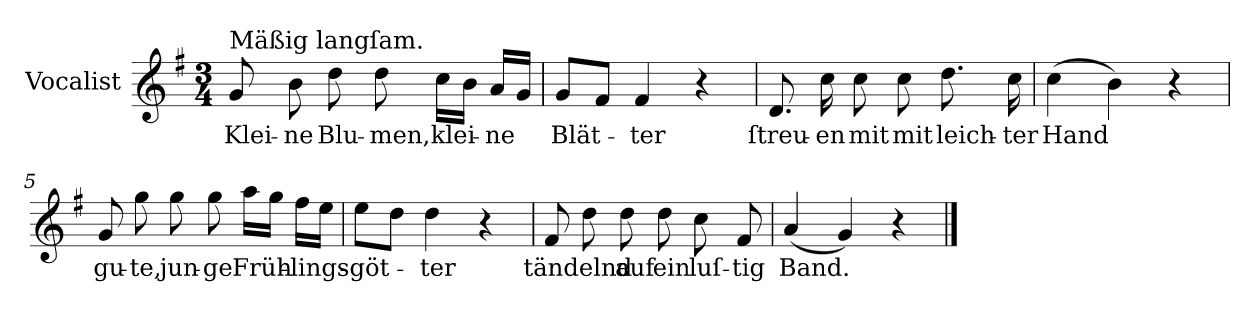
**kern	**text
*part1	*part1
*staff1	*staff1
*I"Vocalist	*
*clefG2	*
*k[f#]	*
*G:	*
*M3/4	*
=1	=1
!LO:TX:a:t=Mäßig langſam.	!
8g	Klei-
8b	-ne
8dd	Blu-
8dd	-men,
16ccLL	klei-
16bJJ	.
16aLL	-ne
16gJJ	.
=2	=2
8gL	Blät-
8f#J	.
4f#	-ter
4r	.
=3	=3
8.d	ſtreu-
16cc	-en
8cc	mit
8cc	mit
8.dd	leich-
16cc	-ter
=4	=4
(4cc	Hand
4b)	.
4r	.
=5	=5
8g	gu-
8gg	-te,
8gg	jun-
8gg	-ge
16aaLL	Früh-
16ggJJ	.
16ff#LL	-lings-
16eeJJ	.
=6	=6
8eeL	-göt-
8ddJ	.
4dd	-ter
4r	.
=7	=7
8f#	tändelnd
8dd	.
8dd	auf
8dd	ein
8cc	luſ-
8f#	-tig
=8	=8
(4a	Band.
4g)	.
4r	.
==	==
*-	*-
